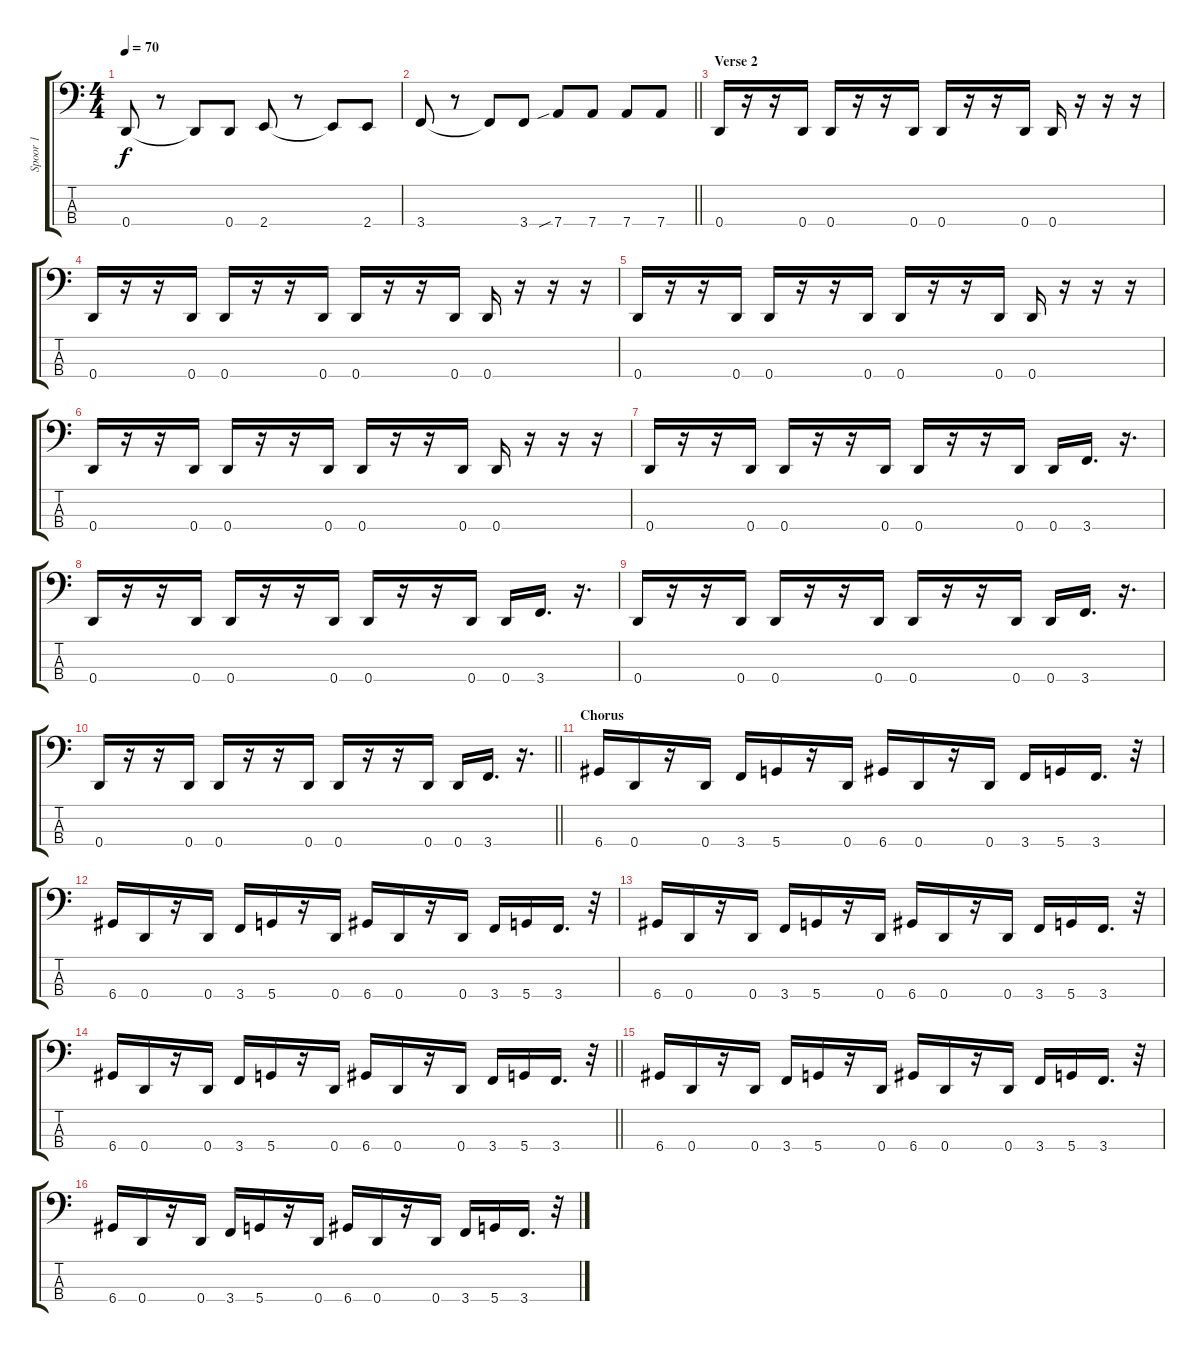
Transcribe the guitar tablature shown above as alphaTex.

\track ("Spoor 1" "Spoor 1") {instrument electricbassfinger}
\staff {score tabs}
\tuning (G2 D2 A1 D1) {hide}
\ts (4 4)
\tempo 70
\clef f4
\ks c
0.4.8{dy f} r.8 0.4{t}.8 0.4.8 2.4.8 r.8 2.4{t}.8 2.4.8 |
\barLineRight lightlight
3.4.8 r.8 3.4{t}.8 3.4.8 7.4{sib}.8 7.4.8 7.4.8 7.4.8 |
\section ("" "Verse 2")
0.4.16 r.16 r.16 0.4.16 0.4.16 r.16 r.16 0.4.16 0.4.16 r.16 r.16 0.4.16 0.4.16 r.16 r.16 r.16 |
0.4.16 r.16 r.16 0.4.16 0.4.16 r.16 r.16 0.4.16 0.4.16 r.16 r.16 0.4.16 0.4.16 r.16 r.16 r.16 |
0.4.16 r.16 r.16 0.4.16 0.4.16 r.16 r.16 0.4.16 0.4.16 r.16 r.16 0.4.16 0.4.16 r.16 r.16 r.16 |
0.4.16 r.16 r.16 0.4.16 0.4.16 r.16 r.16 0.4.16 0.4.16 r.16 r.16 0.4.16 0.4.16 r.16 r.16 r.16 |
0.4.16 r.16 r.16 0.4.16 0.4.16 r.16 r.16 0.4.16 0.4.16 r.16 r.16 0.4.16 0.4.16 3.4.16{d} r.16{d} |
0.4.16 r.16 r.16 0.4.16 0.4.16 r.16 r.16 0.4.16 0.4.16 r.16 r.16 0.4.16 0.4.16 3.4.16{d} r.16{d} |
0.4.16 r.16 r.16 0.4.16 0.4.16 r.16 r.16 0.4.16 0.4.16 r.16 r.16 0.4.16 0.4.16 3.4.16{d} r.16{d} |
\barLineRight lightlight
0.4.16 r.16 r.16 0.4.16 0.4.16 r.16 r.16 0.4.16 0.4.16 r.16 r.16 0.4.16 0.4.16 3.4.16{d} r.16{d} |
\section ("" "Chorus")
6.4.16 0.4.16 r.16 0.4.16 3.4.16 5.4.16 r.16 0.4.16 6.4.16 0.4.16 r.16 0.4.16 3.4.16 5.4.16 3.4.16{d} r.32 |
6.4.16 0.4.16 r.16 0.4.16 3.4.16 5.4.16 r.16 0.4.16 6.4.16 0.4.16 r.16 0.4.16 3.4.16 5.4.16 3.4.16{d} r.32 |
6.4.16 0.4.16 r.16 0.4.16 3.4.16 5.4.16 r.16 0.4.16 6.4.16 0.4.16 r.16 0.4.16 3.4.16 5.4.16 3.4.16{d} r.32 |
\barLineRight lightlight
6.4.16 0.4.16 r.16 0.4.16 3.4.16 5.4.16 r.16 0.4.16 6.4.16 0.4.16 r.16 0.4.16 3.4.16 5.4.16 3.4.16{d} r.32 |
6.4.16 0.4.16 r.16 0.4.16 3.4.16 5.4.16 r.16 0.4.16 6.4.16 0.4.16 r.16 0.4.16 3.4.16 5.4.16 3.4.16{d} r.32 |
6.4.16 0.4.16 r.16 0.4.16 3.4.16 5.4.16 r.16 0.4.16 6.4.16 0.4.16 r.16 0.4.16 3.4.16 5.4.16 3.4.16{d} r.32
